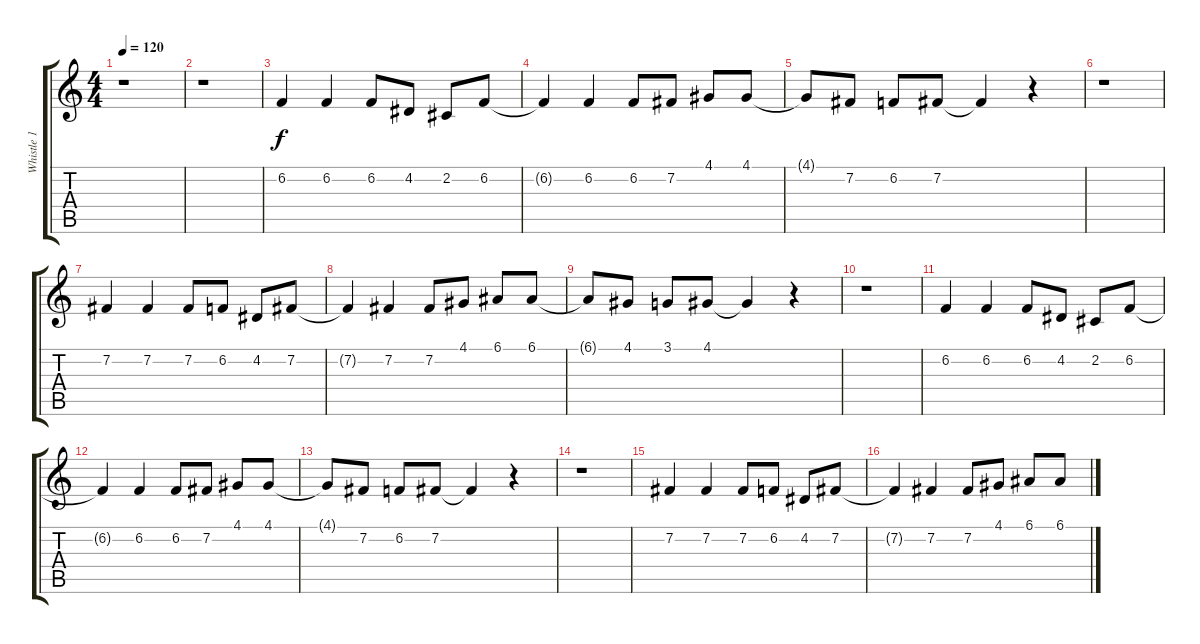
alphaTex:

\track ("Whistle 1" "Whistle 1") {instrument fx8scifi}
\staff {score tabs}
\tuning (E4 B3 G3 D3 A2 E2) {hide}
\ts (4 4)
\tempo 120
\clef g2
\ks c
r.1{dy f} |
r.1 |
6.2.4 6.2.4 6.2.8 4.2.8 2.2.8 6.2.8 |
6.2{t}.4 6.2.4 6.2.8 7.2.8 4.1.8 4.1.8 |
4.1{t}.8 7.2.8 6.2.8 7.2.8 7.2{t}.4 r.4 |
r.1 |
7.2.4 7.2.4 7.2.8 6.2.8 4.2.8 7.2.8 |
7.2{t}.4 7.2.4 7.2.8 4.1.8 6.1.8 6.1.8 |
6.1{t}.8 4.1.8 3.1.8 4.1.8 4.1{t}.4 r.4 |
r.1 |
6.2.4 6.2.4 6.2.8 4.2.8 2.2.8 6.2.8 |
6.2{t}.4 6.2.4 6.2.8 7.2.8 4.1.8 4.1.8 |
4.1{t}.8 7.2.8 6.2.8 7.2.8 7.2{t}.4 r.4 |
r.1 |
7.2.4 7.2.4 7.2.8 6.2.8 4.2.8 7.2.8 |
7.2{t}.4 7.2.4 7.2.8 4.1.8 6.1.8 6.1.8
